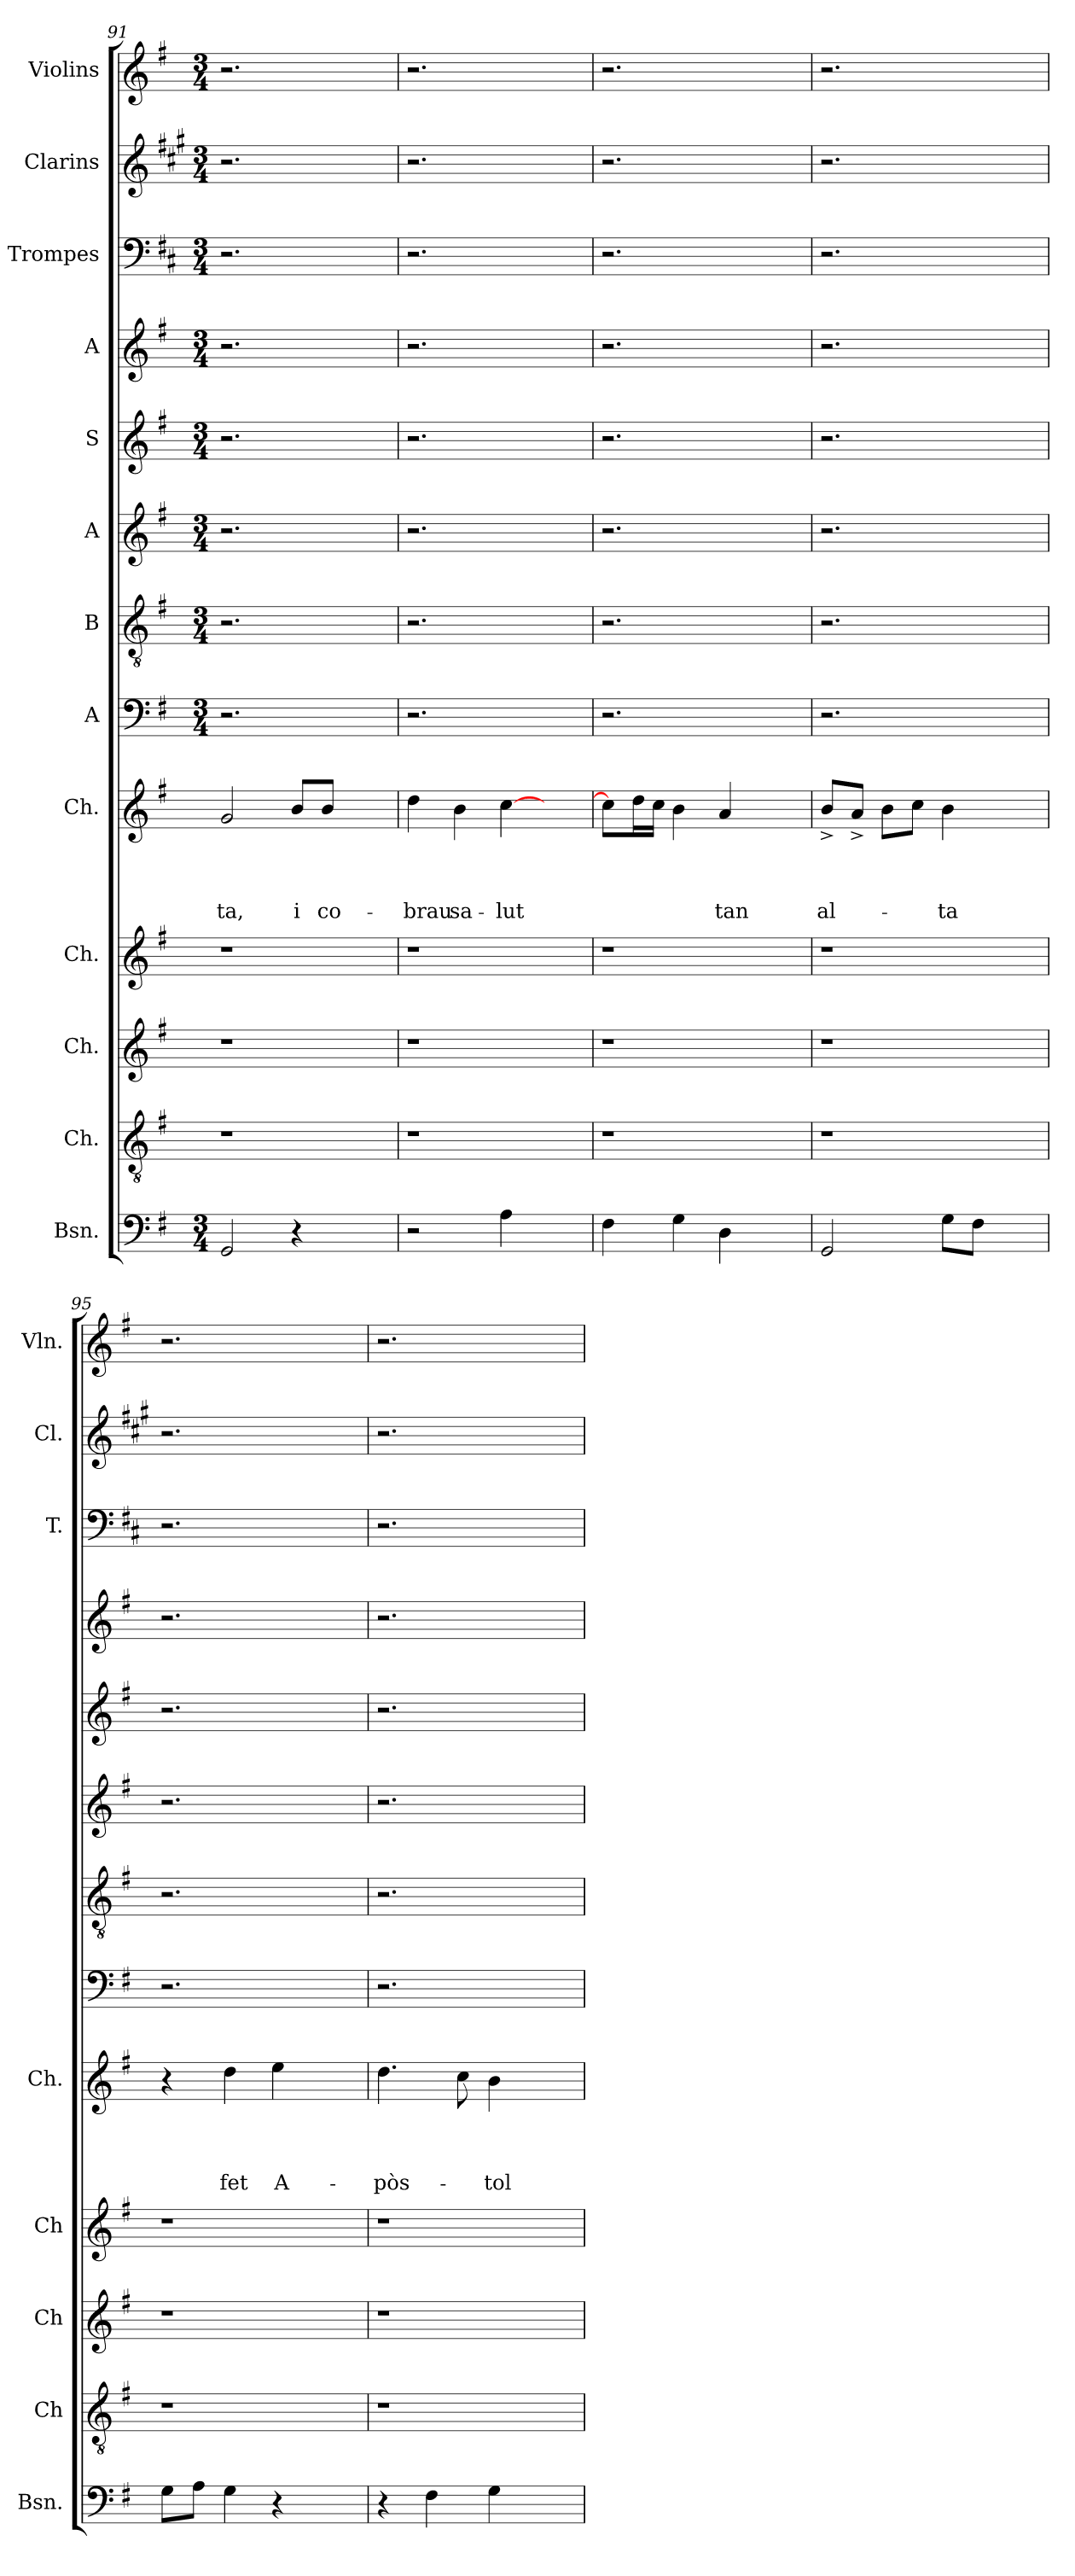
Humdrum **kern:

**kern	**kern	**kern	**kern	**kern	**text	**text	**text	**text	**kern	**kern	**kern	**kern	**kern	**kern	**kern	**kern
*part13	*part12	*part11	*part10	*part9	*part9	*part9	*part9	*part9	*part8	*part7	*part6	*part5	*part4	*part3	*part2	*part1
*staff13	*staff12	*staff11	*staff10	*staff9	*staff9	*staff9	*staff9	*staff9	*staff8	*staff7	*staff6	*staff5	*staff4	*staff3	*staff2	*staff1
*I"Bsn.	*I"Ch.	*I"Ch.	*I"Ch.	*I"Ch.	*	*	*	*	*I"A	*I"B	*I"A	*I"S	*I"A	*I"Trompes	*I"Clarins	*I"Violins
*I'Bsn.	*I'Ch	*I'Ch	*I'Ch	*I'Ch.	*	*	*	*	*	*	*	*	*	*I'T.	*I'Cl.	*I'Vln.
*clefF4	*clefGv2	*clefG2	*clefG2	*clefG2	*	*	*	*	*clefF4	*clefGv2	*clefG2	*clefG2	*clefG2	*clefF4	*clefG2	*clefG2
*	*	*	*	*	*	*	*	*	*	*	*	*	*	*ITrd4c7	*ITrd1c2	*
*k[f#]	*k[f#]	*k[f#]	*k[f#]	*k[f#]	*	*	*	*	*k[f#]	*k[f#]	*k[f#]	*k[f#]	*k[f#]	*k[f#]	*k[f#]	*k[f#]
*G:	*G:	*G:	*G:	*G:	*	*	*	*	*G:	*G:	*G:	*G:	*G:	*G:	*G:	*G:
*M3/4	*	*	*	*	*	*	*	*	*M3/4	*M3/4	*M3/4	*M3/4	*M3/4	*M3/4	*M3/4	*M3/4
=91	=91	=91	=91	=91	=91	=91	=91	=91	=91	=91	=91	=91	=91	=91	=91	=91
!	!	!	!	!	!	!	!	!LO:LY:b	!	!	!	!	!	!	!	!
2GG/	1r	1r	1r	2g/	.	.	.	-ta,	2.r	2.r	2.r	2.r	2.r	2.r	2.r	2.r
!	!	!	!	!	!	!	!	!LO:LY:b:rj	!	!	!	!	!	!	!	!
4r	.	.	.	8b/L	.	.	.	i	.	.	.	.	.	.	.	.
!	!	!	!	!	!	!	!	!LO:LY:b	!	!	!	!	!	!	!	!
.	.	.	.	8b/J	.	.	.	co-	.	.	.	.	.	.	.	.
4ryy	.	.	.	4ryy	.	.	.	.	4ryy	4ryy	4ryy	4ryy	4ryy	4ryy	4ryy	4ryy
=92	=92	=92	=92	=92	=92	=92	=92	=92	=92	=92	=92	=92	=92	=92	=92	=92
!	!	!	!	!	!	!	!	!LO:LY:b	!	!	!	!	!	!	!	!
2r	1r	1r	1r	4dd\	.	.	.	-brau	2.r	2.r	2.r	2.r	2.r	2.r	2.r	2.r
!	!	!	!	!	!	!	!	!LO:LY:b	!	!	!	!	!	!	!	!
.	.	.	.	4b\	.	.	.	sa-	.	.	.	.	.	.	.	.
!	!	!	!	!	!	!	!	!LO:LY:b	!	!	!	!	!	!	!	!
4A\	.	.	.	[>4cc\	.	.	.	-lut	.	.	.	.	.	.	.	.
4ryy	.	.	.	4ryy	.	.	.	.	4ryy	4ryy	4ryy	4ryy	4ryy	4ryy	4ryy	4ryy
=93	=93	=93	=93	=93	=93	=93	=93	=93	=93	=93	=93	=93	=93	=93	=93	=93
4F#\	1r	1r	1r	8cc\L]	.	.	.	.	2.r	2.r	2.r	2.r	2.r	2.r	2.r	2.r
.	.	.	.	16dd\L	.	.	.	.	.	.	.	.	.	.	.	.
.	.	.	.	16cc\JJ	.	.	.	.	.	.	.	.	.	.	.	.
4G\	.	.	.	4b\	.	.	.	.	.	.	.	.	.	.	.	.
!	!	!	!	!	!	!	!	!LO:LY:b	!	!	!	!	!	!	!	!
4D\	.	.	.	4a/	.	.	.	tan	.	.	.	.	.	.	.	.
4ryy	.	.	.	4ryy	.	.	.	.	4ryy	4ryy	4ryy	4ryy	4ryy	4ryy	4ryy	4ryy
=94	=94	=94	=94	=94	=94	=94	=94	=94	=94	=94	=94	=94	=94	=94	=94	=94
!	!	!	!	!	!	!	!	!LO:LY:b	!	!	!	!	!	!	!	!
2GG/	1r	1r	1r	8b^</L	.	.	.	al-	2.r	2.r	2.r	2.r	2.r	2.r	2.r	2.r
.	.	.	.	8a^</J	.	.	.	.	.	.	.	.	.	.	.	.
.	.	.	.	8b\L	.	.	.	.	.	.	.	.	.	.	.	.
.	.	.	.	8cc\J	.	.	.	.	.	.	.	.	.	.	.	.
!	!	!	!	!	!	!	!	!LO:LY:b	!	!	!	!	!	!	!	!
8G\L	.	.	.	4b\	.	.	.	-ta	.	.	.	.	.	.	.	.
8F#\J	.	.	.	.	.	.	.	.	.	.	.	.	.	.	.	.
4ryy	.	.	.	4ryy	.	.	.	.	4ryy	4ryy	4ryy	4ryy	4ryy	4ryy	4ryy	4ryy
=95	=95	=95	=95	=95	=95	=95	=95	=95	=95	=95	=95	=95	=95	=95	=95	=95
8G\L	1r	1r	1r	4r	.	.	.	.	2.r	2.r	2.r	2.r	2.r	2.r	2.r	2.r
8A\J	.	.	.	.	.	.	.	.	.	.	.	.	.	.	.	.
!	!	!	!	!	!	!	!	!LO:LY:b	!	!	!	!	!	!	!	!
4G\	.	.	.	4dd\	.	.	.	fet	.	.	.	.	.	.	.	.
!	!	!	!	!	!	!	!	!LO:LY:b	!	!	!	!	!	!	!	!
4r	.	.	.	4ee\	.	.	.	A-	.	.	.	.	.	.	.	.
4ryy	.	.	.	4ryy	.	.	.	.	4ryy	4ryy	4ryy	4ryy	4ryy	4ryy	4ryy	4ryy
=96	=96	=96	=96	=96	=96	=96	=96	=96	=96	=96	=96	=96	=96	=96	=96	=96
!	!	!	!	!	!	!	!	!LO:LY:b	!	!	!	!	!	!	!	!
4r	1r	1r	1r	4.dd\	.	.	.	-pòs-	2.r	2.r	2.r	2.r	2.r	2.r	2.r	2.r
4F#\	.	.	.	.	.	.	.	.	.	.	.	.	.	.	.	.
.	.	.	.	8cc\	.	.	.	.	.	.	.	.	.	.	.	.
!	!	!	!	!	!	!	!	!LO:LY:b	!	!	!	!	!	!	!	!
4G\	.	.	.	4b\	.	.	.	-tol	.	.	.	.	.	.	.	.
4ryy	.	.	.	4ryy	.	.	.	.	4ryy	4ryy	4ryy	4ryy	4ryy	4ryy	4ryy	4ryy
=	=	=	=	=	=	=	=	=	=	=	=	=	=	=	=	=
*-	*-	*-	*-	*-	*-	*-	*-	*-	*-	*-	*-	*-	*-	*-	*-	*-
